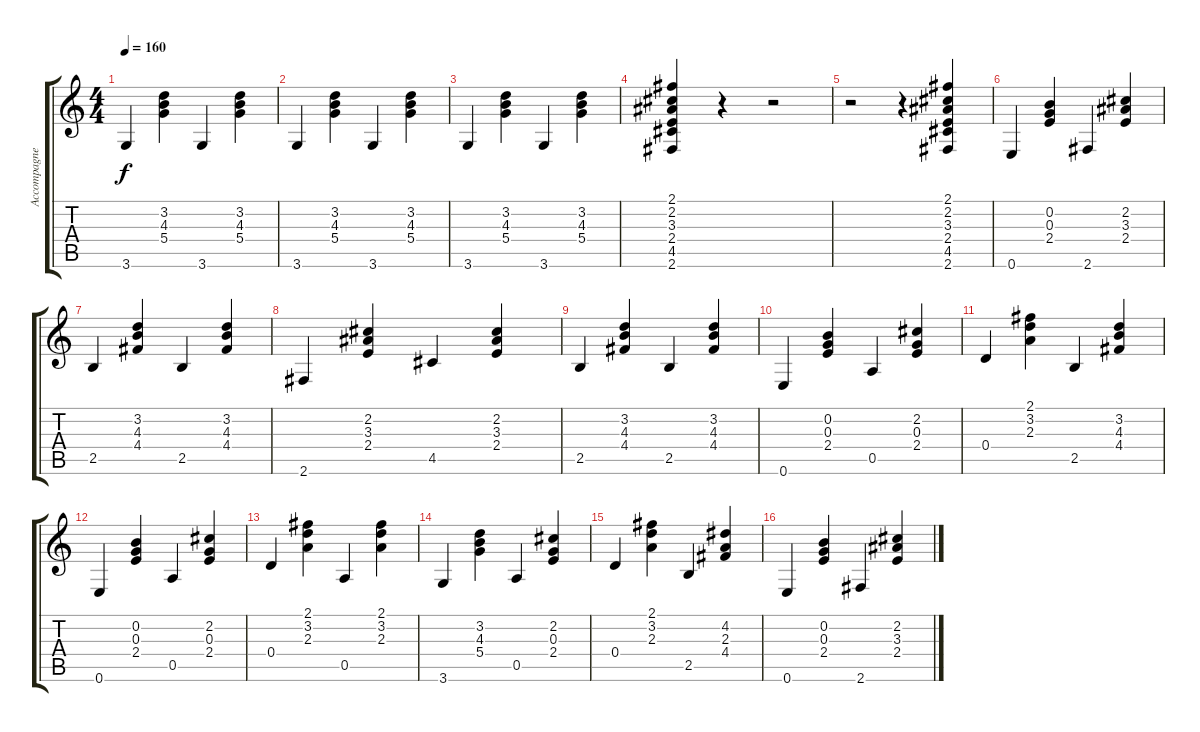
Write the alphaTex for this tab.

\track ("Accompagnement" "Accompagne") {instrument acousticguitarnylon}
\staff {score tabs}
\tuning (E4 B3 G3 D3 A2 E2) {hide}
\ts (4 4)
\tempo 160
\clef g2
\ks c
3.6.4{dy f} (3.2 4.3 5.4).4 3.6.4 (3.2 4.3 5.4).4 |
3.6.4 (3.2 4.3 5.4).4 3.6.4 (3.2 4.3 5.4).4 |
3.6.4 (3.2 4.3 5.4).4 3.6.4 (3.2 4.3 5.4).4 |
(2.1 2.2 3.3 2.4 4.5 2.6).4 r.4 r.2 |
r.2 r.4 (2.1 2.2 3.3 2.4 4.5 2.6).4 |
0.6.4 (0.2 0.3 2.4).4 2.6.4 (2.2 3.3 2.4).4 |
2.5.4 (3.2 4.3 4.4).4 2.5.4 (3.2 4.3 4.4).4 |
2.6.4 (2.2 3.3 2.4).4 4.5.4 (2.2 3.3 2.4).4 |
2.5.4 (3.2 4.3 4.4).4 2.5.4 (3.2 4.3 4.4).4 |
0.6.4 (0.2 0.3 2.4).4 0.5.4 (2.2 0.3 2.4).4 |
0.4.4 (2.1 3.2 2.3).4 2.5.4 (3.2 4.3 4.4).4 |
0.6.4 (0.2 0.3 2.4).4 0.5.4 (2.2 0.3 2.4).4 |
0.4.4 (2.1 3.2 2.3).4 0.5.4 (2.1 3.2 2.3).4 |
3.6.4 (3.2 4.3 5.4).4 0.5.4 (2.2 0.3 2.4).4 |
0.4.4 (2.1 3.2 2.3).4 2.5.4 (4.2 2.3 4.4).4 |
0.6.4 (0.2 0.3 2.4).4 2.6.4 (2.2 3.3 2.4).4
